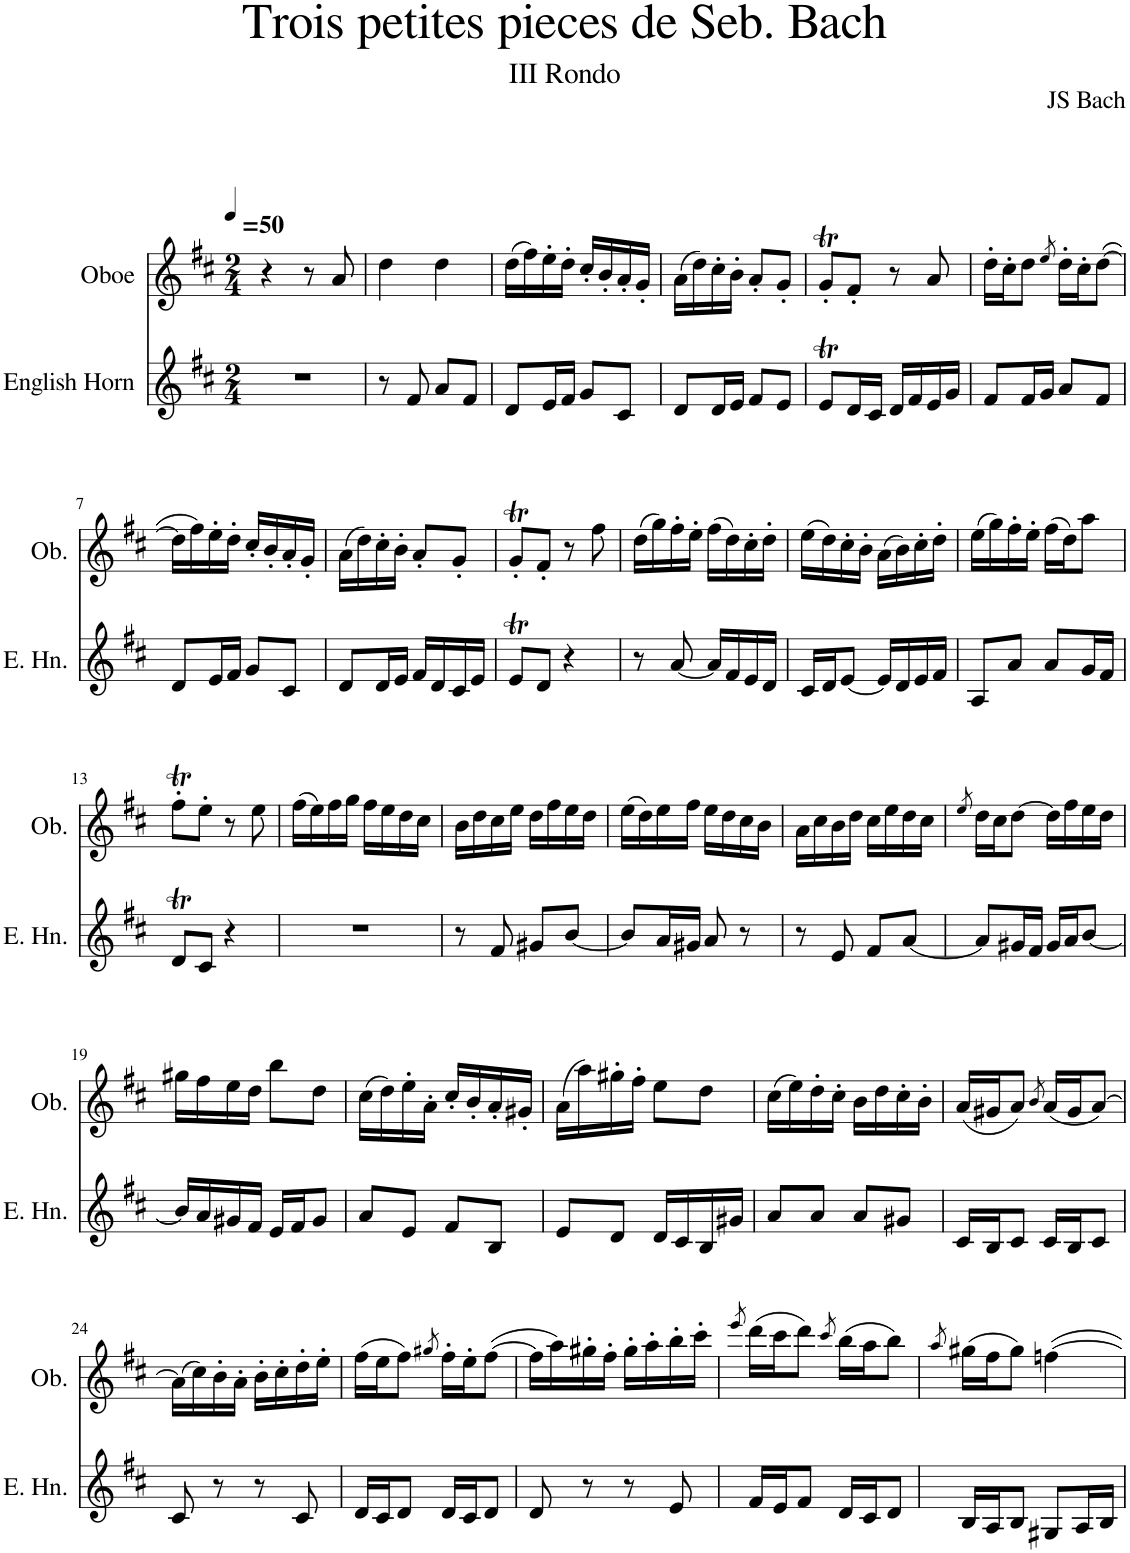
**kern	**kern
*part2	*part1
*staff2	*staff1
*I"English Horn	*I"Oboe
*I'E. Hn.	*I'Ob.
*clefG2	*clefG2
*ITrd4c7	*
*k[f#c#]	*k[f#c#]
*M2/4	*M2/4
=1	=1
!	!LO:TX:a:t==50
2r	4r
.	8r
.	8a/
=2	=2
8r	4dd\
8f#/	.
8a/L	4dd\
8f#/J	.
=3	=3
8d/L	(16dd\LL
.	16ff#\)
16e/L	16ee'\
16f#/JJ	16dd'\JJ
8g/L	16cc#'/LL
.	16b'/
8c#/J	16a'/
.	16g'/JJ
=4	=4
8d/L	(16a\LL
.	16dd\)
16d/L	16cc#'\
16e/JJ	16b'\JJ
8f#/L	8a'/L
8e/J	8g'/J
=5	=5
8eT/L	8gT'/L
16d/L	8f#'/J
16c#/JJ	.
16d/LL	8r
16f#/	.
16e/	8a/
16g/JJ	.
=6	=6
8f#/L	16dd'\LL
.	16cc#'\J
16f#/L	8dd\J
16g/JJ	.
.	8qee/
8a/L	16dd'\LL
.	16cc#'\J
8f#/J	([8dd\J
!!LO:LB:g=z
=7	=7
8d/L	16dd\LL]
.	16ff#\)
16e/L	16ee'\
16f#/JJ	16dd'\JJ
8g/L	16cc#'/LL
.	16b'/
8c#/J	16a'/
.	16g'/JJ
=8	=8
8d/L	(16a\LL
.	16dd\)
16d/L	16cc#'\
16e/JJ	16b'\JJ
16f#/LL	8a'/L
16d/	.
16c#/	8g'/J
16e/JJ	.
=9	=9
8eT/L	8gT'/L
8d/J	8f#'/J
4r	8r
.	8ff#\
=10	=10
8r	(16dd\LL
.	16gg\)
[8a/	16ff#'\
.	16ee'\JJ
16a/LL]	(16ff#\LL
16f#/	16dd\)
16e/	16cc#'\
16d/JJ	16dd'\JJ
=11	=11
16c#/LL	(16ee\LL
16d/J	16dd\)
[8e/J	16cc#'\
.	16b'\JJ
16e/LL]	(16a\LL
16d/	16b\)
16e/	16cc#'\
16f#/JJ	16dd'\JJ
=12	=12
8A/L	(16ee\LL
.	16gg\)
8a/J	16ff#'\
.	16ee'\JJ
8a/L	(16ff#\LL
.	16dd\J)
16g/L	8aa\J
16f#/JJ	.
!!LO:LB:g=z
=13	=13
8dT/L	8ff#t'\L
8c#/J	8ee'\J
4r	8r
.	8ee\
=14	=14
2r	(16ff#\LL
.	16ee\)
.	16ff#\
.	16gg\JJ
.	16ff#\LL
.	16ee\
.	16dd\
.	16cc#\JJ
=15	=15
8r	16b\LL
.	16dd\
8f#/	16cc#\
.	16ee\JJ
8g#X/L	16dd\LL
.	16ff#\
[8b/J	16ee\
.	16dd\JJ
=16	=16
8b/L]	(16ee\LL
.	16dd\)
16a/L	16ee\
16g#X/JJ	16ff#\JJ
8a/	16ee\LL
.	16dd\
8r	16cc#\
.	16b\JJ
=17	=17
8r	16a\LL
.	16cc#\
8e/	16b\
.	16dd\JJ
8f#/L	16cc#\LL
.	16ee\
[8a/J	16dd\
.	16cc#\JJ
=18	=18
.	8qee/
8a/L]	16dd\LL
.	16cc#\J
16g#X/L	[8dd\J
16f#/JJ	.
16g#/LL	16dd\LL]
16a/J	16ff#\
[8b/J	16ee\
.	16dd\JJ
!!LO:LB:g=z
=19	=19
16b/LL]	16gg#X\LL
16a/	16ff#\
16g#X/	16ee\
16f#/JJ	16dd\JJ
16e/LL	8bb\L
16f#/J	.
8g#/J	8dd\J
=20	=20
8a/L	(16cc#\LL
.	16dd\)
8e/J	16ee'\
.	16a'\JJ
8f#/L	16cc#'/LL
.	16b'/
8B/J	16a'/
.	16g#X'/JJ
=21	=21
8e/L	(16a\LL
.	16aa\)
8d/J	16gg#X'\
.	16ff#'\JJ
16d/LL	8ee\L
16c#/	.
16B/	8dd\J
16g#X/JJ	.
=22	=22
8a/L	(16cc#\LL
.	16ee\)
8a/J	16dd'\
.	16cc#'\JJ
8a/L	16b\LL
.	16dd\
8g#X/J	16cc#'\
.	16b'\JJ
=23	=23
16c#/LL	(16a/LL
16B/J	16g#X/J
8c#/J	8a/J)
.	8qb/
16c#/LL	(16a/LL
16B/J	16g#/J
8c#/J	[8a/J)
!!LO:LB:g=z
=24	=24
8c#/	(16a\LL]
.	16cc#\)
8r	16b'\
.	16a'\JJ
8r	16b'\LL
.	16cc#'\
8c#/	16dd'\
.	16ee'\JJ
=25	=25
16d/LL	(16ff#\LL
16c#/J	16ee\J
8d/J	8ff#\J)
.	8qgg#X/
16d/LL	16ff#'\LL
16c#/J	16ee'\J
8d/J	([8ff#\J
=26	=26
8d/	16ff#\LL]
.	16aa\)
8r	16gg#X'\
.	16ff#'\JJ
8r	16gg#'\LL
.	16aa'\
8e/	16bb'\
.	16ccc#'\JJ
=27	=27
.	8qeee/
16f#/LL	(16ddd\LL
16e/J	16ccc#\J
8f#/J	8ddd\J)
.	8qccc#/
16d/LL	(16bb\LL
16c#/J	16aa\J
8d/J	8bb\J)
=28	=28
.	8qaa/
16B/LL	(16gg#X\LL
16A/J	16ff#\J
8B/J	8gg#\J)
8G#X/L	[4ffn\
16A/L	.
16B/JJ	.
=	=
*-	*-
